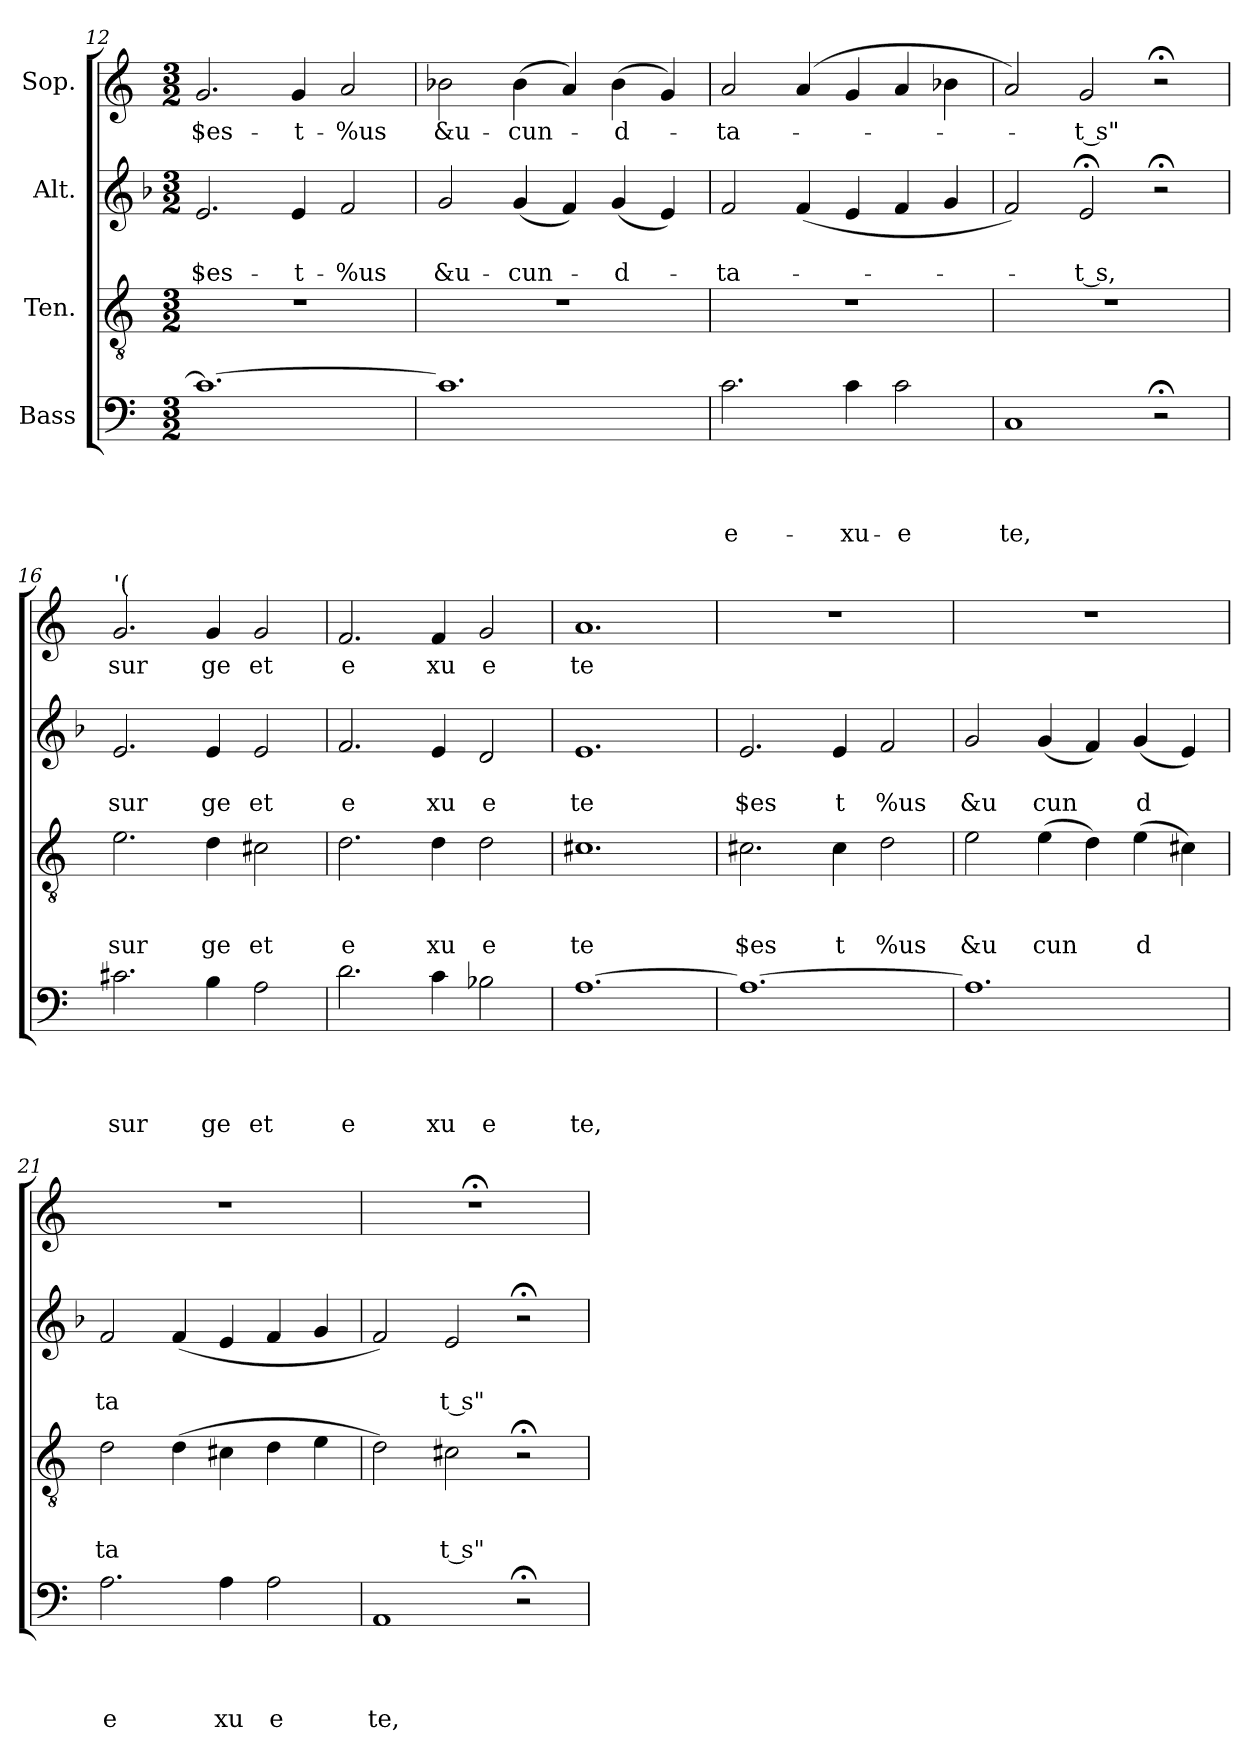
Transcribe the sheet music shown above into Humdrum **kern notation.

**kern	**text	**text	**text	**text	**kern	**text	**text	**text	**kern	**text	**text	**kern	**text
*part4	*part4	*part4	*part4	*part4	*part3	*part3	*part3	*part3	*part2	*part2	*part2	*part1	*part1
*staff4	*staff4	*staff4	*staff4	*staff4	*staff3	*staff3	*staff3	*staff3	*staff2	*staff2	*staff2	*staff1	*staff1
*I"Bass	*	*	*	*	*I"Ten.	*	*	*	*I"Alt.	*	*	*I"Sop.	*
*clefF4	*	*	*	*	*clefGv2	*	*	*	*clefG2	*	*	*clefG2	*
*ITrd-3c-5	*	*	*	*	*ITrd-3c-5	*	*	*	*	*	*	*ITrd-3c-5	*
*k[b-]	*	*	*	*	*k[b-]	*	*	*	*k[b-]	*	*	*k[b-]	*
*F:	*	*	*	*	*F:	*	*	*	*F:	*	*	*F:	*
*M3/2	*	*	*	*	*M3/2	*	*	*	*M3/2	*	*	*M3/2	*
=12	=12	=12	=12	=12	=12	=12	=12	=12	=12	=12	=12	=12	=12
!	!	!	!	!	!LO:N:vis=1	!	!	!	!	!	!LO:LY:b	!	!LO:LY:b
1.f_	.	.	.	.	1.r	.	.	.	2.e/	.	$es-	2.cc/	$es-
!	!	!	!	!	!	!	!	!	!	!	!LO:LY:b:rj	!	!LO:LY:b:rj
.	.	.	.	.	.	.	.	.	4e/	.	-t-	4cc/	-t-
!	!	!	!	!	!	!	!	!	!	!	!LO:LY:b	!	!LO:LY:b
.	.	.	.	.	.	.	.	.	2f/	.	-%us	2dd/	-%us
=13	=13	=13	=13	=13	=13	=13	=13	=13	=13	=13	=13	=13	=13
!	!	!	!	!	!LO:N:vis=1	!	!	!	!	!	!LO:LY:b	!	!LO:LY:b
1.f]	.	.	.	.	1.r	.	.	.	2g/	.	&u-	2ee-X\	&u-
!	!	!	!	!	!	!	!	!	!	!	!LO:LY:b	!	!LO:LY:b
.	.	.	.	.	.	.	.	.	(4g/	.	-cun-	(>4ee-\	-cun-
.	.	.	.	.	.	.	.	.	4f/)	.	.	4dd/)	.
!	!	!	!	!	!	!	!	!	!	!	!LO:LY:b	!	!LO:LY:b
.	.	.	.	.	.	.	.	.	(4g/	.	-d-	(>4ee-\	-d-
.	.	.	.	.	.	.	.	.	4e/)	.	.	4cc/)	.
=14	=14	=14	=14	=14	=14	=14	=14	=14	=14	=14	=14	=14	=14
!	!	!	!	!LO:LY:b	!LO:N:vis=1	!	!	!	!	!	!LO:LY:b	!	!LO:LY:b
2.f\	.	.	.	e-	1.r	.	.	.	2f/	.	-ta-	2dd/	-ta-
.	.	.	.	.	.	.	.	.	(<4f/	.	.	(4dd/	.
!	!	!	!	!LO:LY:b	!	!	!	!	!	!	!	!	!
4f\	.	.	.	-xu-	.	.	.	.	4e/	.	.	4cc/	.
!	!	!	!	!LO:LY:b	!	!	!	!	!	!	!	!	!
2f\	.	.	.	-e	.	.	.	.	4f/	.	.	4dd/	.
.	.	.	.	.	.	.	.	.	4g/	.	.	4ee-X\	.
=15	=15	=15	=15	=15	=15	=15	=15	=15	=15	=15	=15	=15	=15
!	!	!	!	!LO:LY:b	!LO:N:vis=1	!	!	!	!	!	!	!	!
1F	.	.	.	te,	1.r	.	.	.	2f/)	.	.	2dd/)	.
!	!	!	!	!	!	!	!	!	!	!	!LO:LY:b:rj	!	!LO:LY:b:rj
.	.	.	.	.	.	.	.	.	2e;/	.	-t s,	2cc/	-t s"
2r;<	.	.	.	.	.	.	.	.	2r;<	.	.	2r;<	.
!!LO:LB:g=z
=16	=16	=16	=16	=16	=16	=16	=16	=16	=16	=16	=16	=16	=16
!	!	!	!	!	!	!	!	!	!	!	!	!LO:TX:a:t='(	!
!	!	!	!	!LO:LY:b	!	!	!	!LO:LY:b	!	!	!LO:LY:b	!	!LO:LY:b
2.f#X\	.	.	.	sur	2.a\	.	.	sur	2.e/	.	sur	2.cc/	sur
!	!	!	!	!LO:LY:b	!	!	!	!LO:LY:b	!	!	!LO:LY:b	!	!LO:LY:b
4e\	.	.	.	ge	4g\	.	.	ge	4e/	.	ge	4cc/	ge
!	!	!	!	!LO:LY:b	!	!	!	!LO:LY:b	!	!	!LO:LY:b	!	!LO:LY:b
2d\	.	.	.	et	2f#X\	.	.	et	2e/	.	et	2cc/	et
=17	=17	=17	=17	=17	=17	=17	=17	=17	=17	=17	=17	=17	=17
!	!	!	!	!LO:LY:b	!	!	!	!LO:LY:b	!	!	!LO:LY:b	!	!LO:LY:b
2.g\	.	.	.	e	2.g\	.	.	e	2.f/	.	e	2.b-/	e
!	!	!	!	!LO:LY:b	!	!	!	!LO:LY:b	!	!	!LO:LY:b	!	!LO:LY:b
4f\	.	.	.	xu	4g\	.	.	xu	4e/	.	xu	4b-/	xu
!	!	!	!	!LO:LY:b	!	!	!	!LO:LY:b	!	!	!LO:LY:b	!	!LO:LY:b
2e-X\	.	.	.	e	2g\	.	.	e	2d/	.	e	2cc/	e
=18	=18	=18	=18	=18	=18	=18	=18	=18	=18	=18	=18	=18	=18
!	!	!	!	!LO:LY:b	!	!	!	!LO:LY:b	!	!	!LO:LY:b	!	!LO:LY:b
[>1.d	.	.	.	te,	1.f#X	.	.	te	1.e	.	te	1.dd	te
=19	=19	=19	=19	=19	=19	=19	=19	=19	=19	=19	=19	=19	=19
!	!	!	!	!	!	!	!	!LO:LY:b	!	!	!LO:LY:b	!LO:N:vis=1	!
1.d_	.	.	.	.	2.f#X\	.	.	$es	2.e/	.	$es	1.r	.
!	!	!	!	!	!	!	!	!LO:LY:b:rj	!	!	!LO:LY:b:rj	!	!
.	.	.	.	.	4f#\	.	.	t	4e/	.	t	.	.
!	!	!	!	!	!	!	!	!LO:LY:b	!	!	!LO:LY:b	!	!
.	.	.	.	.	2g\	.	.	%us	2f/	.	%us	.	.
=20	=20	=20	=20	=20	=20	=20	=20	=20	=20	=20	=20	=20	=20
!	!	!	!	!	!	!	!	!LO:LY:b	!	!	!LO:LY:b	!LO:N:vis=1	!
1.d]	.	.	.	.	2a\	.	.	&u	2g/	.	&u	1.r	.
!	!	!	!	!	!	!	!	!LO:LY:b	!	!	!LO:LY:b	!	!
.	.	.	.	.	(>4a\	.	.	cun	(4g/	.	cun	.	.
.	.	.	.	.	4g\)	.	.	.	4f/)	.	.	.	.
!	!	!	!	!	!	!	!	!LO:LY:b	!	!	!LO:LY:b	!	!
.	.	.	.	.	(>4a\	.	.	d	(4g/	.	d	.	.
.	.	.	.	.	4f#X\)	.	.	.	4e/)	.	.	.	.
=21	=21	=21	=21	=21	=21	=21	=21	=21	=21	=21	=21	=21	=21
!	!	!	!	!LO:LY:b	!	!	!	!LO:LY:b	!	!	!LO:LY:b	!LO:N:vis=1	!
2.d\	.	.	.	e	2g\	.	.	ta	2f/	.	ta	1.r	.
.	.	.	.	.	(>4g\	.	.	.	(<4f/	.	.	.	.
!	!	!	!	!LO:LY:b	!	!	!	!	!	!	!	!	!
4d\	.	.	.	xu	4f#X\	.	.	.	4e/	.	.	.	.
!	!	!	!	!LO:LY:b	!	!	!	!	!	!	!	!	!
2d\	.	.	.	e	4g\	.	.	.	4f/	.	.	.	.
.	.	.	.	.	4a\	.	.	.	4g/	.	.	.	.
=22	=22	=22	=22	=22	=22	=22	=22	=22	=22	=22	=22	=22	=22
!	!	!	!	!LO:LY:b	!	!	!	!	!	!	!	!LO:N:vis=1	!
1D	.	.	.	te,	2g\)	.	.	.	2f/)	.	.	1.r;<	.
!	!	!	!	!	!	!	!	!LO:LY:b:rj	!	!	!LO:LY:b:rj	!	!
.	.	.	.	.	2f#X\	.	.	t s"	2e/	.	t s"	.	.
2r;<	.	.	.	.	2r;<	.	.	.	2r;<	.	.	.	.
=	=	=	=	=	=	=	=	=	=	=	=	=	=
*-	*-	*-	*-	*-	*-	*-	*-	*-	*-	*-	*-	*-	*-
